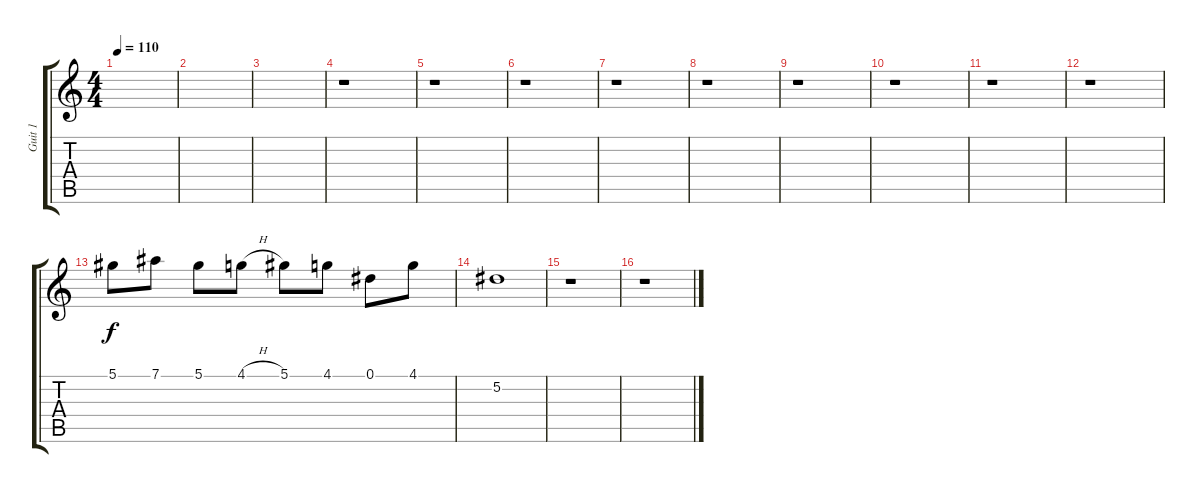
\track ("Guit 1" "Guit 1") {instrument distortionguitar}
\staff {score tabs}
\tuning (Eb4 Bb3 Gb3 Db3 Ab2 Eb2) {hide}
\ts (4 4)
\tempo 110
\clef g2
\ks c
|
|
|
r.1 |
r.1 |
r.1 |
r.1 |
r.1 |
r.1 |
r.1 |
r.1 |
r.1 |
5.1.8{balance 8 instrument distortionguitar} 7.1.8 5.1.8 4.1{h}.8 5.1.8 4.1.8 0.1.8 4.1.8 |
5.2.1 |
r.1 |
r.1
